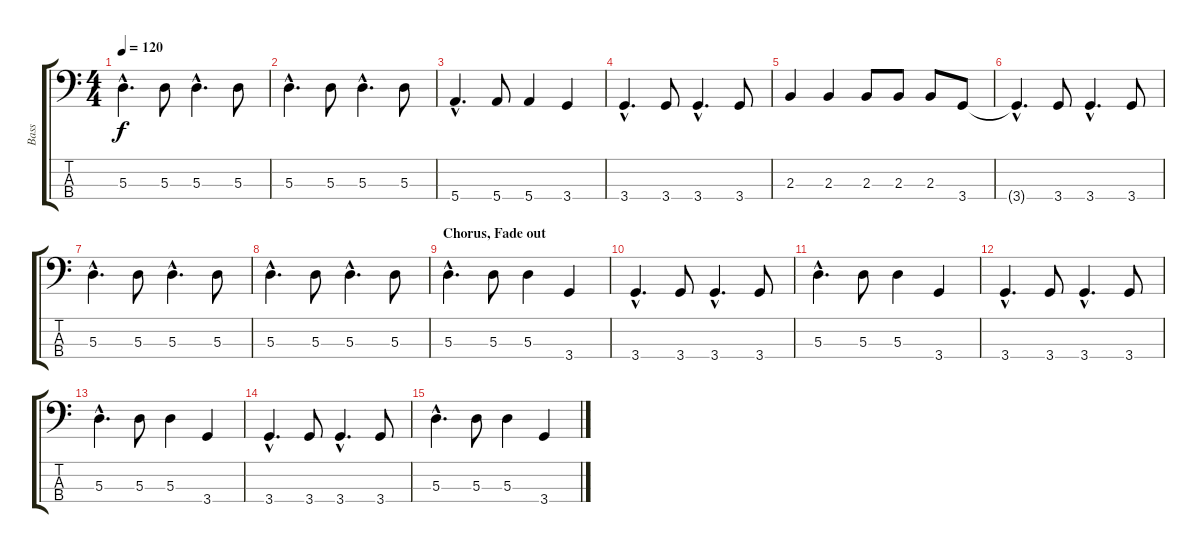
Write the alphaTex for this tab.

\track ("Bass" "Bass") {instrument electricbassfinger}
\staff {score tabs}
\tuning (G2 D2 A1 E1) {hide}
\ts (4 4)
\tempo 120
\clef f4
\ks c
5.3{hac}.4{d dy f} 5.3.8 5.3{hac}.4{d} 5.3.8 |
5.3{hac}.4{d} 5.3.8 5.3{hac}.4{d} 5.3.8 |
5.4{hac}.4{d} 5.4.8 5.4.4 3.4.4 |
3.4{hac}.4{d} 3.4.8 3.4{hac}.4{d} 3.4.8 |
2.3.4 2.3.4 2.3.8 2.3.8 2.3.8 3.4.8 |
3.4{hac t}.4{d} 3.4.8 3.4{hac}.4{d} 3.4.8 |
5.3{hac}.4{d} 5.3.8 5.3{hac}.4{d} 5.3.8 |
5.3{hac}.4{d} 5.3.8 5.3{hac}.4{d} 5.3.8 |
\section ("" "Chorus, Fade out")
5.3{hac}.4{d} 5.3.8 5.3.4 3.4.4 |
3.4{hac}.4{d} 3.4.8 3.4{hac}.4{d} 3.4.8 |
5.3{hac}.4{d} 5.3.8 5.3.4 3.4.4 |
3.4{hac}.4{d} 3.4.8 3.4{hac}.4{d} 3.4.8 |
5.3{hac}.4{d} 5.3.8 5.3.4 3.4.4 |
3.4{hac}.4{d} 3.4.8 3.4{hac}.4{d} 3.4.8 |
5.3{hac}.4{d} 5.3.8 5.3.4 3.4.4
